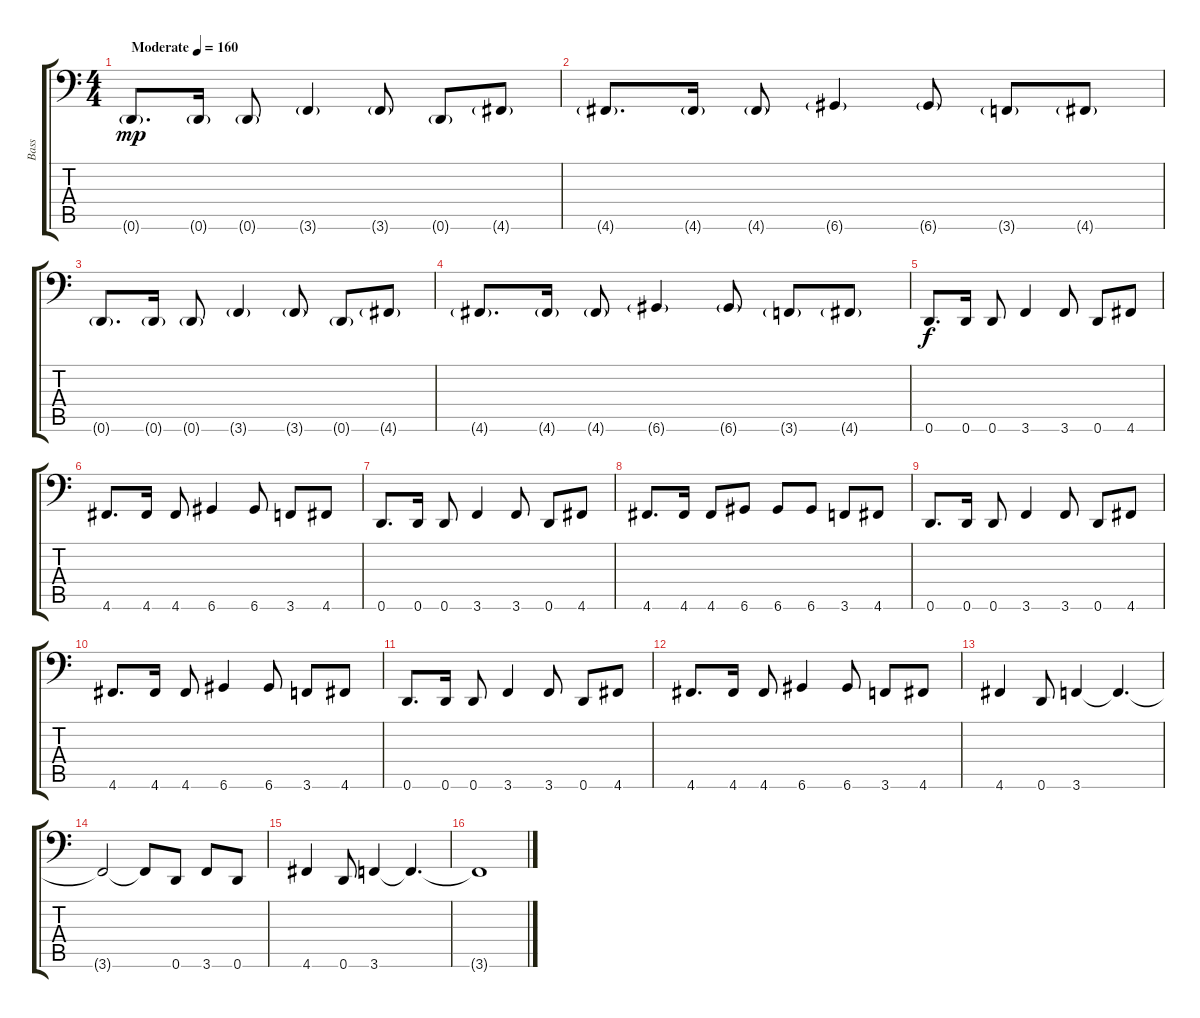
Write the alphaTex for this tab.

\track ("Bass" "Bass") {instrument electricbasspick}
\staff {score tabs}
\tuning (E4 B3 G2 D2 A1 D1) {hide}
\ts (4 4)
\tempo (160 "Moderate")
\clef f4
\ks c
0.6{g}.8{d dy mp instrument electricbasspick} 0.6{g}.16 0.6{g}.8 3.6{g}.4 3.6{g}.8 0.6{g}.8 4.6{g}.8 |
4.6{g}.8{d} 4.6{g}.16 4.6{g}.8 6.6{g}.4 6.6{g}.8 3.6{g}.8 4.6{g}.8 |
0.6{g}.8{d} 0.6{g}.16 0.6{g}.8 3.6{g}.4 3.6{g}.8 0.6{g}.8 4.6{g}.8 |
4.6{g}.8{d} 4.6{g}.16 4.6{g}.8 6.6{g}.4 6.6{g}.8 3.6{g}.8 4.6{g}.8 |
0.6.8{d dy f} 0.6.16 0.6.8 3.6.4 3.6.8 0.6.8 4.6.8 |
4.6.8{d} 4.6.16 4.6.8 6.6.4 6.6.8 3.6.8 4.6.8 |
0.6.8{d} 0.6.16 0.6.8 3.6.4 3.6.8 0.6.8 4.6.8 |
4.6.8{d} 4.6.16 4.6.8 6.6.8 6.6.8 6.6.8 3.6.8 4.6.8 |
0.6.8{d} 0.6.16 0.6.8 3.6.4 3.6.8 0.6.8 4.6.8 |
4.6.8{d} 4.6.16 4.6.8 6.6.4 6.6.8 3.6.8 4.6.8 |
0.6.8{d} 0.6.16 0.6.8 3.6.4 3.6.8 0.6.8 4.6.8 |
4.6.8{d} 4.6.16 4.6.8 6.6.4 6.6.8 3.6.8 4.6.8 |
4.6.4 0.6.8 3.6.4 3.6{t}.4{d} |
3.6{t}.2 3.6{t}.8 0.6.8 3.6.8 0.6.8 |
4.6.4 0.6.8 3.6.4 3.6{t}.4{d} |
3.6{t}.1
